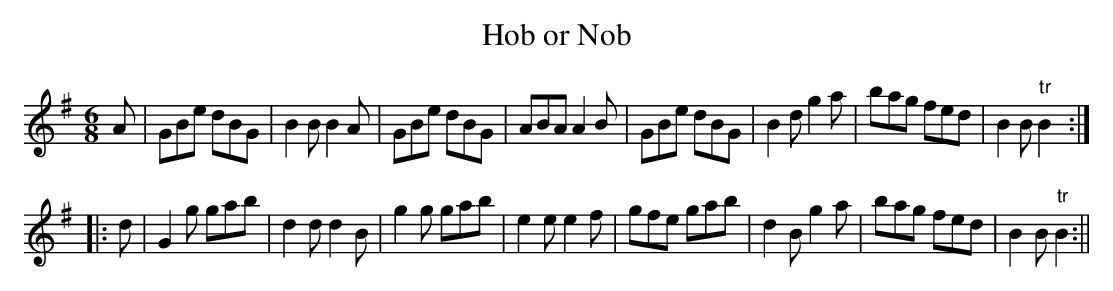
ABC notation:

X:1
T:Hob or Nob
M:6/8
L:1/8
K:G
A|GBe dBG|B2B B2A|GBe dBG|ABA A2B|GBe dBG|B2d g2a|bag fed|B2 B "tr"B2:|
|:d|G2g gab|d2d d2B|g2g gab|e2e e2f|gfe gab|d2B g2a|bag fed|B2B "tr"B2:||
